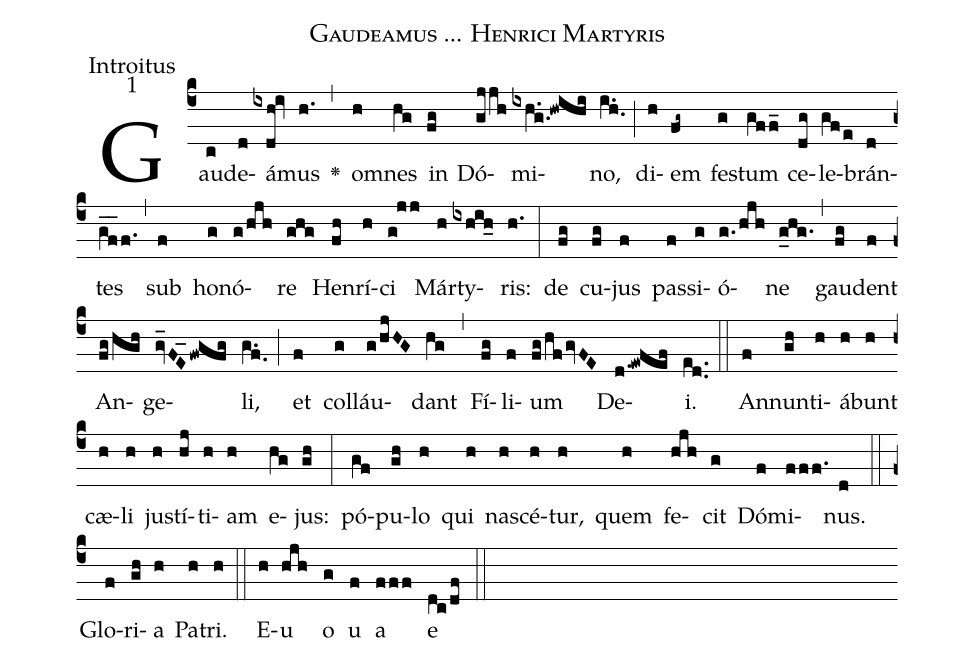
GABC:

name:Gaudeamus ... Henrici Martyris;
office-part:Introitus;
mode:1;
%%
(c4)Gau(c)de(d)á(ixdh!iv)mus(h.) <v>\greheightstar</v>(,) om(h)nes(hg) in(fg) Dó(gjjh)mi(ixh.g.!hwihi)no,(i.h.) (;) di(h)em(fg~) fe(g)stum(gff_) ce(dg)le(gfe)brán(d)tes(g_f_f.) (,) sub(f) ho(g)nó(g/hjh)re(ghg) Hen(fh)rí(h)ci(g!jj) Már(h)ty(ixhih_)ris:(h.) (:) de(fg) cu(fg)jus(f) pas(f)si(g)ó(g./hjh)ne(g_hg.) (,) gau(fg)dent(f) An(fg/hgh)ge(g_vFE_fwgfg)li,(g.f.) (;) et(f) col(g)láu(g/hjHG)dant(hg) (,) Fí(fg)li(f)um(fg/hfgvFE) De(d.!ewfef)i.(ed..) (::) An(f)nun(gh)ti(h)á(h)bunt(h) cæ(h)li(h) ju(h)stí(hj)ti(h)am(h) e(hg)jus:(gh) (:) pó(gf)pu(gh)lo(h) qui(h)
na(h)scé(h)tur,(h) quem(h) fe(hjh)cit(g) Dó(f)mi(fff.)nus.(d) (::)
Glo(f)ri(gh)a(h) Pa(h)tri.(h) (::) E(h)u(hjh) o(g) u(f) a(fff) e(dc/df) (::)
